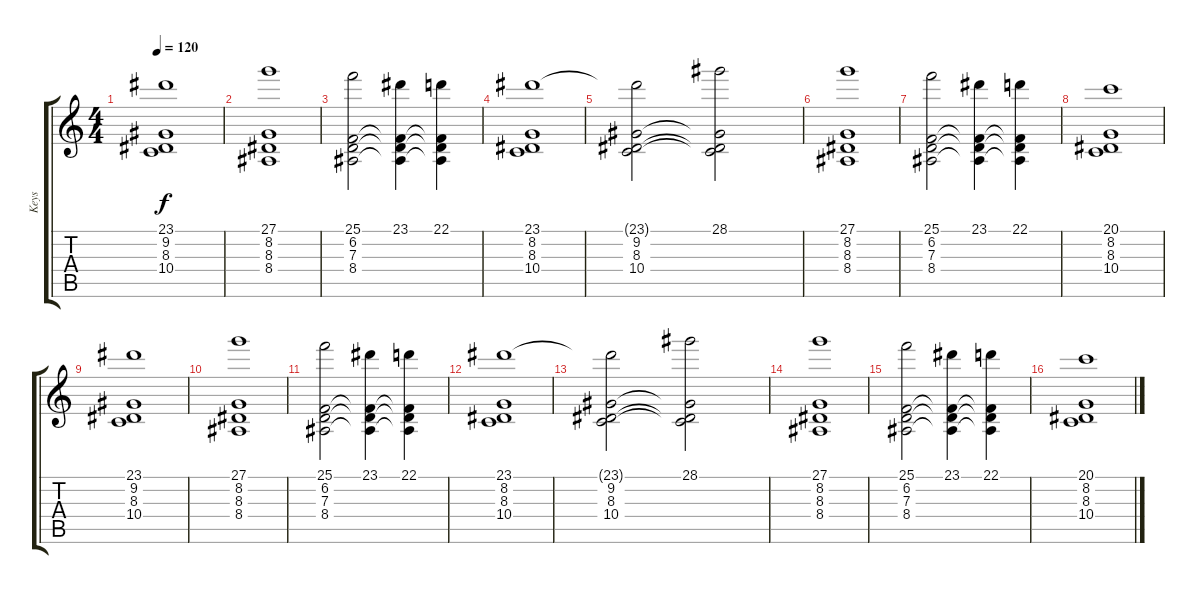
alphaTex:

\track ("Keys" "Keys") {instrument stringensemble1}
\staff {score tabs}
\tuning (E4 B3 G3 D3 A2 C2) {hide}
\ts (4 4)
\tempo 120
\clef g2
\ks c
(23.1 9.2 8.3 10.4).1{dy f} |
(27.1 8.2 8.3 8.4).1 |
(25.1 6.2 7.3 8.4).2 (23.1 6.2{t} 7.3{t} 8.4{t}).4 (22.1 6.2{t} 7.3{t} 8.4{t}).4 |
(23.1 8.2 8.3 10.4).1 |
(23.1{t} 9.2 8.3 10.4).2 (28.1 9.2{t} 8.3{t} 10.4{t}).2 |
(27.1 8.2 8.3 8.4).1 |
(25.1 6.2 7.3 8.4).2 (23.1 6.2{t} 7.3{t} 8.4{t}).4 (22.1 6.2{t} 7.3{t} 8.4{t}).4 |
(20.1 8.2 8.3 10.4).1 |
(23.1 9.2 8.3 10.4).1 |
(27.1 8.2 8.3 8.4).1 |
(25.1 6.2 7.3 8.4).2 (23.1 6.2{t} 7.3{t} 8.4{t}).4 (22.1 6.2{t} 7.3{t} 8.4{t}).4 |
(23.1 8.2 8.3 10.4).1 |
(23.1{t} 9.2 8.3 10.4).2 (28.1 9.2{t} 8.3{t} 10.4{t}).2 |
(27.1 8.2 8.3 8.4).1 |
(25.1 6.2 7.3 8.4).2 (23.1 6.2{t} 7.3{t} 8.4{t}).4 (22.1 6.2{t} 7.3{t} 8.4{t}).4 |
(20.1 8.2 8.3 10.4).1
